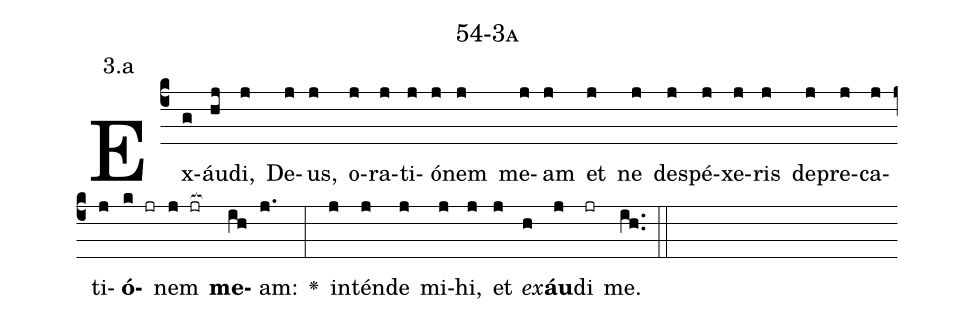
name: 54-3a;
annotation: 3.a;
%%
(c4)Ex(g)áu(hj)di,(j) De(j)us,(j) o(j)ra(j)ti(j)ó(j)nem(j) me(j)am(j) et(j) ne(j) de(j)spé(j)xe(j)ris(j) de(j)pre(j)ca(j)ti(j)<b>ó</b>(k jr)nem(j jr[ocb:1{]) <b>me</b>(ih[ocb:0}])am:(j.) <v>\greheightstar</v>(:) in(j)tén(j)de(j) mi(j)hi,(j) et(j) <i>ex</i>(h)<b>áu</b>(j)di(jr) me.(ih..) (::)


%E(j) u(j) o(j) u(h) a(j) e.(ih..) (::)
